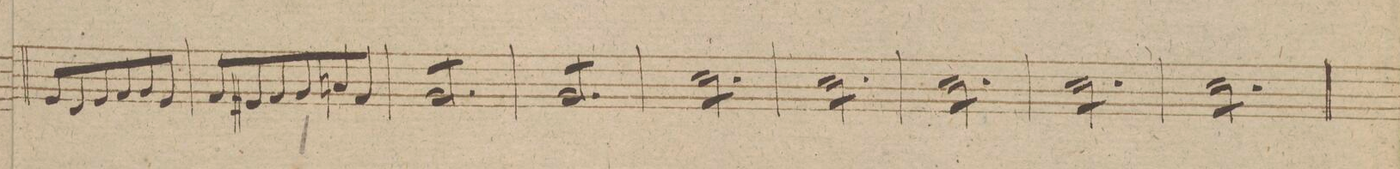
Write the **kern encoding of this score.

**kern
*I"Organo.
*clefF4
*k[f#]
*met(c|)
*M3/4
8GG/L
8FF#/
8GG/
8AA/
8BB/
8GG/J
=229
8AA/L
8GG#X/
8AA/
8BB/
8Cn/
8AA/J
=230
*tremolo
8BB/L
8BB/
8BB/
8BB/
8BB/
8BB/J
=231
8BB/L
8BB/
8BB/
8BB/
8BB/
8BB/J
=232
8E\L
8E\
8E\
8E\
8E\
8E\J
=233
8E\L
8E\
8E\
8E\
8E\
8E\J
=234
8E\L
8E\
8E\
8E\
8E\
8E\J
=235
8E\L
8E\
8E\
8E\
8E\
8E\J
=236
8E\L
8E\
8E\
8E\
8E\
8E\J
=237
*-
